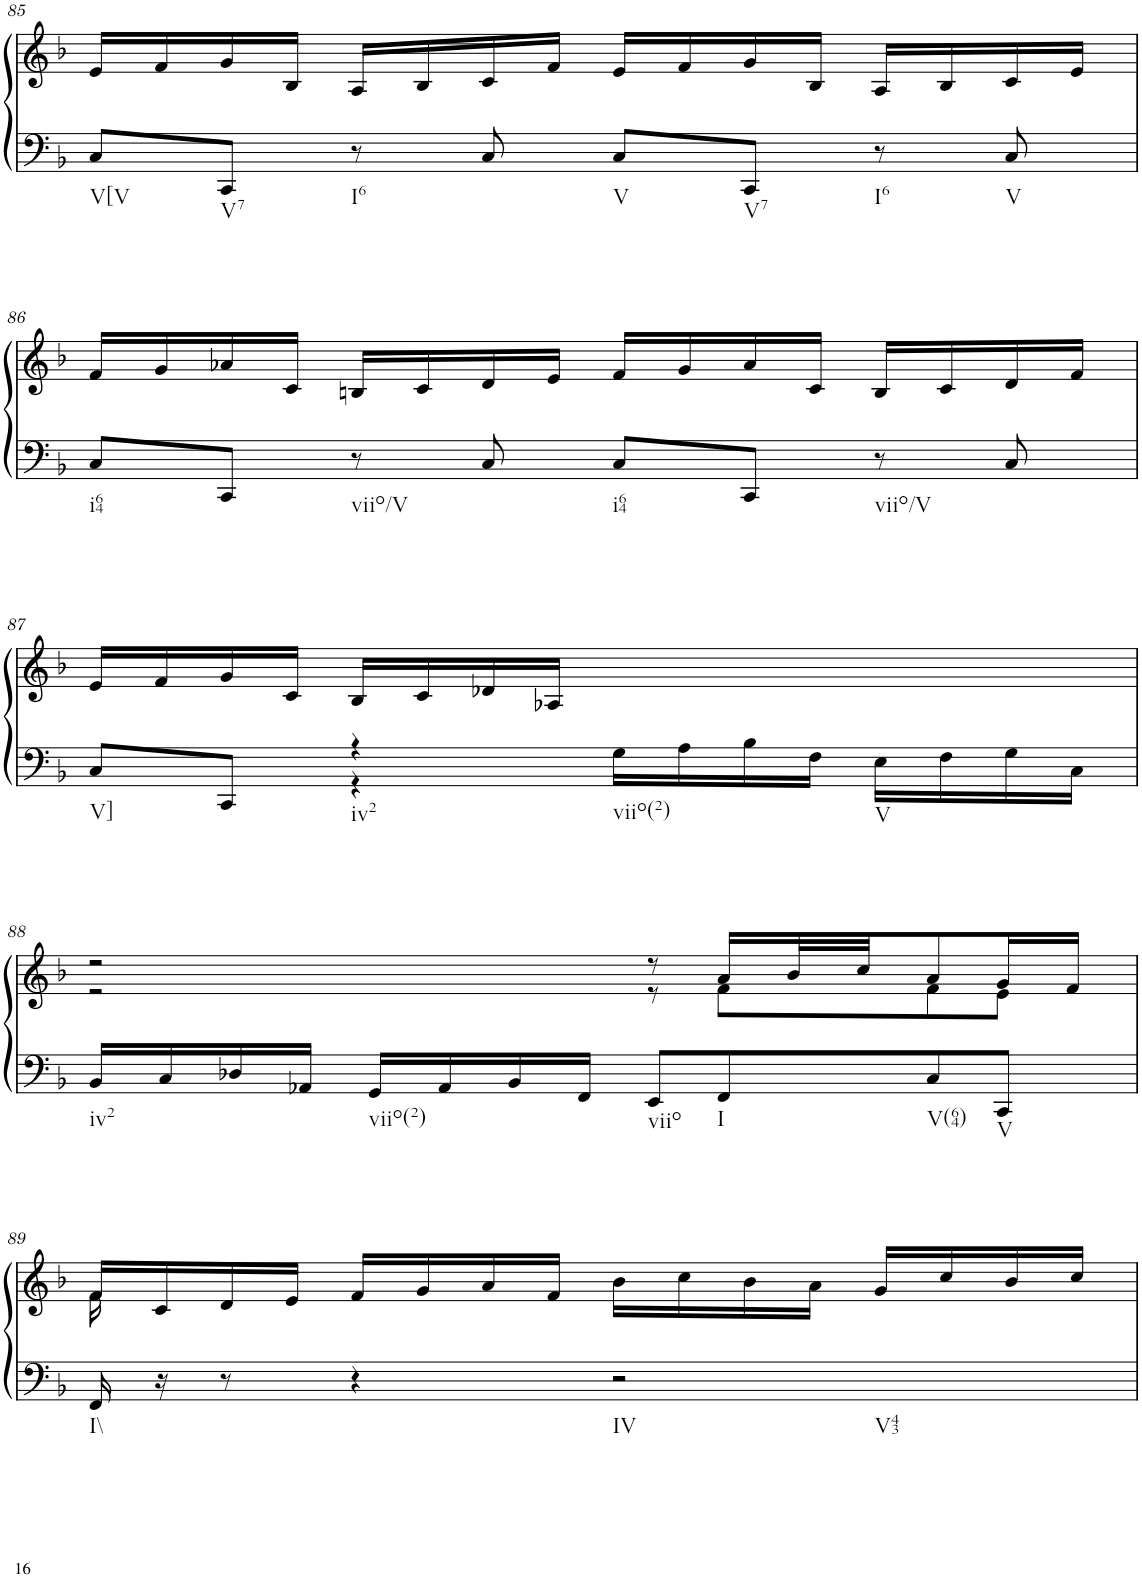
**kern	**kern
*part1	*part1
*staff2	*staff1
*I"Klavier linke Hand	*
!!LO:PB:g=z
*clefF4	*clefG2
*k[b-]	*k[b-]
*M2/2	*M2/2
=85	=85
!LO:TX:b:t=V[V	!
8C/L	16e/LL
.	16f/
!LO:TX:b:t=V7	!
8CC/J	16g/
.	16B-/JJ
!LO:TX:b:t=I6	!
8r	16A/LL
.	16B-/
8C/	16c/
.	16f/JJ
!LO:TX:b:t=V	!
8C/L	16e/LL
.	16f/
!LO:TX:b:t=V7	!
8CC/J	16g/
.	16B-/JJ
!LO:TX:b:t=I6	!
8r	16A/LL
.	16B-/
!LO:TX:b:t=V	!
8C/	16c/
.	16e/JJ
!!LO:LB:g=z
=86	=86
!LO:TX:b:t=i64	!
8C/L	16f/LL
.	16g/
8CC/J	16a-X/
.	16c/JJ
!LO:TX:b:t=viio/V	!
8r	16Bn/LL
.	16c/
8C/	16d/
.	16e/JJ
!LO:TX:b:t=i64	!
8C/L	16f/LL
.	16g/
8CC/J	16a-/
.	16c/JJ
!LO:TX:b:t=viio/V	!
8r	16B/LL
.	16c/
8C/	16d/
.	16f/JJ
!!LO:LB:g=z
=87	=87
*^	*
!LO:TX:b:t=V]	!	!
8C/L	4ryy	16e/LL
.	.	16f/
8CC/J	.	16g/
.	.	16c/JJ
!LO:TX:b:t=iv2	!	!
4r	4r	16B-/LL
.	.	16c/
.	.	16d-X/
.	.	16A-X/JJ
!LO:TX:b:t=viio(2)	!	!
16G\LL	2ryy	2ryy
16A\	.	.
16B-\	.	.
16F\JJ	.	.
!LO:TX:b:t=V	!	!
16E\LL	.	.
16F\	.	.
16G\	.	.
16C\JJ	.	.
*v	*v	*
!!LO:LB:g=z
=88	=88
*	*^
!LO:TX:b:t=iv2	!	!
16BB-/LL	2r	2r
16C/	.	.
16D-X/	.	.
16AA-X/JJ	.	.
!LO:TX:b:t=viio(2)	!	!
16GG/LL	.	.
16AA-/	.	.
16BB-/	.	.
16FF/JJ	.	.
!LO:TX:b:t=viio	!	!
8EE/L	8r	8r
!LO:TX:b:t=I	!	!
8FF/	16a/LL	8f\L
.	32b-/L	.
.	32cc/JJ	.
!LO:TX:b:t=V(64)	!	!
8C/	8a/	8f\
!LO:TX:b:t=V	!	!
8CC/J	16g/L	8e\J
.	16f/JJ	.
!!LO:LB:g=z	!!
=89	=89	=89
!LO:TX:b:t=I\\	!	!
16FF/	16f/LL	16f\
16r	16c/	2...ryy
8r	16d/	.
.	16e/JJ	.
4r	16f/LL	.
.	16g/	.
.	16a/	.
.	16f/JJ	.
!LO:TX:b:t=IV	!	!
!LO:TX:b:t=V43	!	!
2r	16b-\LL	.
.	16cc\	.
.	16b-\	.
.	16a\JJ	.
.	16g/LL	.
.	16cc/	.
.	16b-/	.
.	16cc/JJ	.
*	*v	*v
=	=
*-	*-
